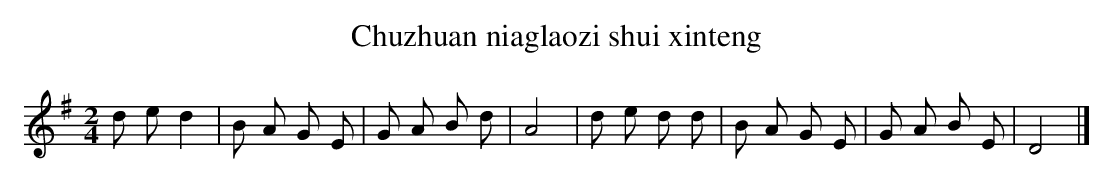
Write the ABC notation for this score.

X:1
T: Chuzhuan niaglaozi shui xinteng
L: 1/8
M: 2/4
K: G
d ed2 [I:setbarnb 1]|
B A G E |
G A B d |
A4 |
d e d d |
B A G E |
G A B E |
D4 |]
